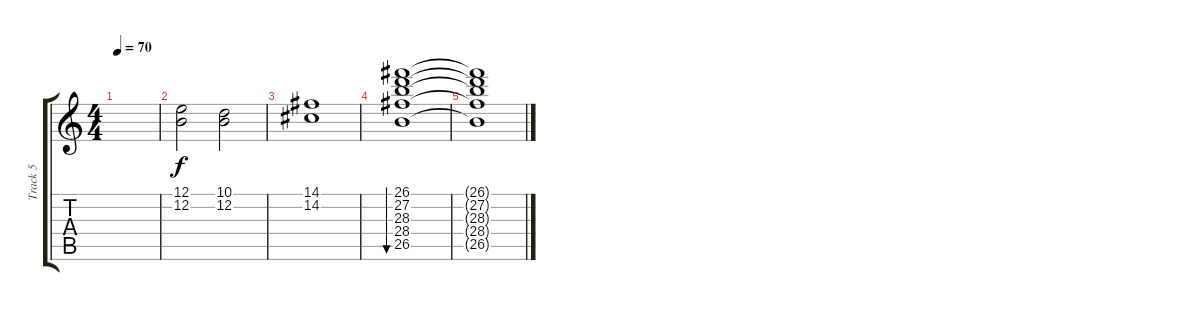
\track ("Track 5" "Track 5") {instrument pad1newage}
\staff {score tabs}
\tuning (E4 B3 G3 D3 A2 E2) {hide}
\ts (4 4)
\tempo 70
\clef g2
\ks c
|
(12.1 12.2).2 (10.1 12.2).2 |
(14.1 14.2).1 |
(26.1 27.2 28.3 28.4 26.5).1{bu 240} |
(26.1{t} 27.2{t} 28.3{t} 28.4{t} 26.5{t}).1{dy f}
